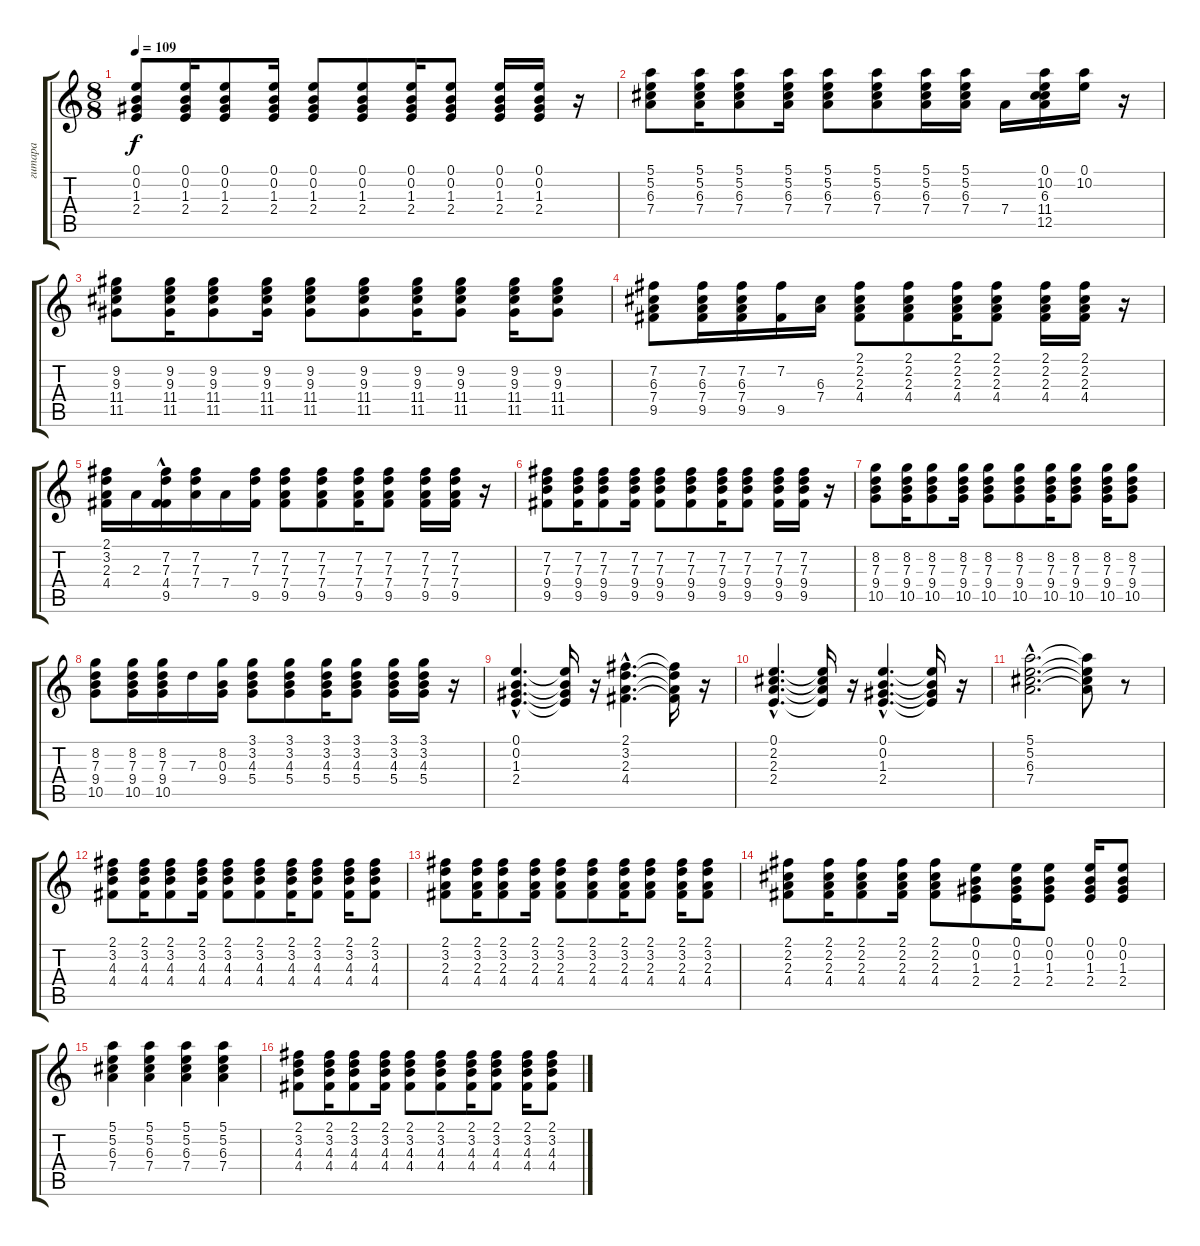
\track ("гитара" "гитара") {instrument acousticguitarnylon}
\staff {score tabs}
\tuning (E4 B3 G3 D3 A2 E2) {hide}
\ts (8 8)
\tempo 109
\clef g2
\ks c
(0.1 0.2 1.3 2.4).8{dy f} (0.1 0.2 1.3 2.4).16 (0.1 0.2 1.3 2.4).8 (0.1 0.2 1.3 2.4).16 (0.1 0.2 1.3 2.4).8 (0.1 0.2 1.3 2.4).8 (0.1 0.2 1.3 2.4).16 (0.1 0.2 1.3 2.4).8 (0.1 0.2 1.3 2.4).16 (0.1 0.2 1.3 2.4).16 r.16 |
(5.1 5.2 6.3 7.4).8 (5.1 5.2 6.3 7.4).16 (5.1 5.2 6.3 7.4).8 (5.1 5.2 6.3 7.4).16 (5.1 5.2 6.3 7.4).8 (5.1 5.2 6.3 7.4).8 (5.1 5.2 6.3 7.4).16 (5.1 5.2 6.3 7.4).16 7.4.16 (0.1 10.2 6.3 11.4 12.5).16 (0.1 10.2).16 r.16 |
(9.2 9.3 11.4 11.5).8 (9.2 9.3 11.4 11.5).16 (9.2 9.3 11.4 11.5).8 (9.2 9.3 11.4 11.5).16 (9.2 9.3 11.4 11.5).8 (9.2 9.3 11.4 11.5).8 (9.2 9.3 11.4 11.5).16 (9.2 9.3 11.4 11.5).8 (9.2 9.3 11.4 11.5).16 (9.2 9.3 11.4 11.5).8 |
(7.2 6.3 7.4 9.5).8 (7.2 6.3 7.4 9.5).16 (7.2 6.3 7.4 9.5).16 (7.2 9.5).16 (6.3 7.4).16 (2.1 2.2 2.3 4.4).8 (2.1 2.2 2.3 4.4).8 (2.1 2.2 2.3 4.4).16 (2.1 2.2 2.3 4.4).8 (2.1 2.2 2.3 4.4).16 (2.1 2.2 2.3 4.4).16 r.16 |
(2.1 3.2 2.3 4.4).16 2.3.16 (7.2 7.3 4.4{hac} 9.5{hac}).16 (7.2 7.3 7.4).16 7.4.16 (7.2 7.3 9.5).16 (7.2 7.3 7.4 9.5).8 (7.2 7.3 7.4 9.5).8 (7.2 7.3 7.4 9.5).16 (7.2 7.3 7.4 9.5).8 (7.2 7.3 7.4 9.5).16 (7.2 7.3 7.4 9.5).16 r.16 |
(7.2 7.3 9.4 9.5).8 (7.2 7.3 9.4 9.5).16 (7.2 7.3 9.4 9.5).8 (7.2 7.3 9.4 9.5).16 (7.2 7.3 9.4 9.5).8 (7.2 7.3 9.4 9.5).8 (7.2 7.3 9.4 9.5).16 (7.2 7.3 9.4 9.5).8 (7.2 7.3 9.4 9.5).16 (7.2 7.3 9.4 9.5).16 r.16 |
(8.2 7.3 9.4 10.5).8 (8.2 7.3 9.4 10.5).16 (8.2 7.3 9.4 10.5).8 (8.2 7.3 9.4 10.5).16 (8.2 7.3 9.4 10.5).8 (8.2 7.3 9.4 10.5).8 (8.2 7.3 9.4 10.5).16 (8.2 7.3 9.4 10.5).8 (8.2 7.3 9.4 10.5).16 (8.2 7.3 9.4 10.5).8 |
(8.2 7.3 9.4 10.5).8 (8.2 7.3 9.4 10.5).16 (8.2 7.3 9.4 10.5).16 7.3.16 (8.2 0.3 9.4).16 (3.1 3.2 4.3 5.4).8 (3.1 3.2 4.3 5.4).8 (3.1 3.2 4.3 5.4).16 (3.1 3.2 4.3 5.4).8 (3.1 3.2 4.3 5.4).16 (3.1 3.2 4.3 5.4).16 r.16 |
(0.1{hac} 0.2{hac} 1.3{hac} 2.4{hac}).4{d} (0.1{t} 0.2{t} 1.3{t} 2.4{t}).16 r.16 (2.1{hac} 3.2{hac} 2.3{hac} 4.4{hac}).4{d} (2.1{t} 3.2{t} 2.3{t} 4.4{t}).16 r.16 |
(0.1{hac} 2.2{hac} 2.3{hac} 2.4{hac}).4{d} (0.1{t} 2.2{t} 2.3{t} 2.4{t}).16 r.16 (0.1{hac} 0.2{hac} 1.3{hac} 2.4{hac}).4{d} (0.1{t} 0.2{t} 1.3{t} 2.4{t}).16 r.16 |
(5.1{hac} 5.2{hac} 6.3{hac} 7.4{hac}).2{d} (5.1{t} 5.2{t} 6.3{t} 7.4{t}).8 r.8 |
(2.1 3.2 4.3 4.4).8 (2.1 3.2 4.3 4.4).16 (2.1 3.2 4.3 4.4).8 (2.1 3.2 4.3 4.4).16 (2.1 3.2 4.3 4.4).8 (2.1 3.2 4.3 4.4).8 (2.1 3.2 4.3 4.4).16 (2.1 3.2 4.3 4.4).8 (2.1 3.2 4.3 4.4).16 (2.1 3.2 4.3 4.4).8 |
(2.1 3.2 2.3 4.4).8 (2.1 3.2 2.3 4.4).16 (2.1 3.2 2.3 4.4).8 (2.1 3.2 2.3 4.4).16 (2.1 3.2 2.3 4.4).8 (2.1 3.2 2.3 4.4).8 (2.1 3.2 2.3 4.4).16 (2.1 3.2 2.3 4.4).8 (2.1 3.2 2.3 4.4).16 (2.1 3.2 2.3 4.4).8 |
(2.1 2.2 2.3 4.4).8 (2.1 2.2 2.3 4.4).16 (2.1 2.2 2.3 4.4).8 (2.1 2.2 2.3 4.4).16 (2.1 2.2 2.3 4.4).8 (0.1 0.2 1.3 2.4).8 (0.1 0.2 1.3 2.4).16 (0.1 0.2 1.3 2.4).8 (0.1 0.2 1.3 2.4).16 (0.1 0.2 1.3 2.4).8 |
(5.1 5.2 6.3 7.4).4 (5.1 5.2 6.3 7.4).4 (5.1 5.2 6.3 7.4).4 (5.1 5.2 6.3 7.4).4 |
(2.1 3.2 4.3 4.4).8 (2.1 3.2 4.3 4.4).16 (2.1 3.2 4.3 4.4).8 (2.1 3.2 4.3 4.4).16 (2.1 3.2 4.3 4.4).8 (2.1 3.2 4.3 4.4).8 (2.1 3.2 4.3 4.4).16 (2.1 3.2 4.3 4.4).8 (2.1 3.2 4.3 4.4).16 (2.1 3.2 4.3 4.4).8
